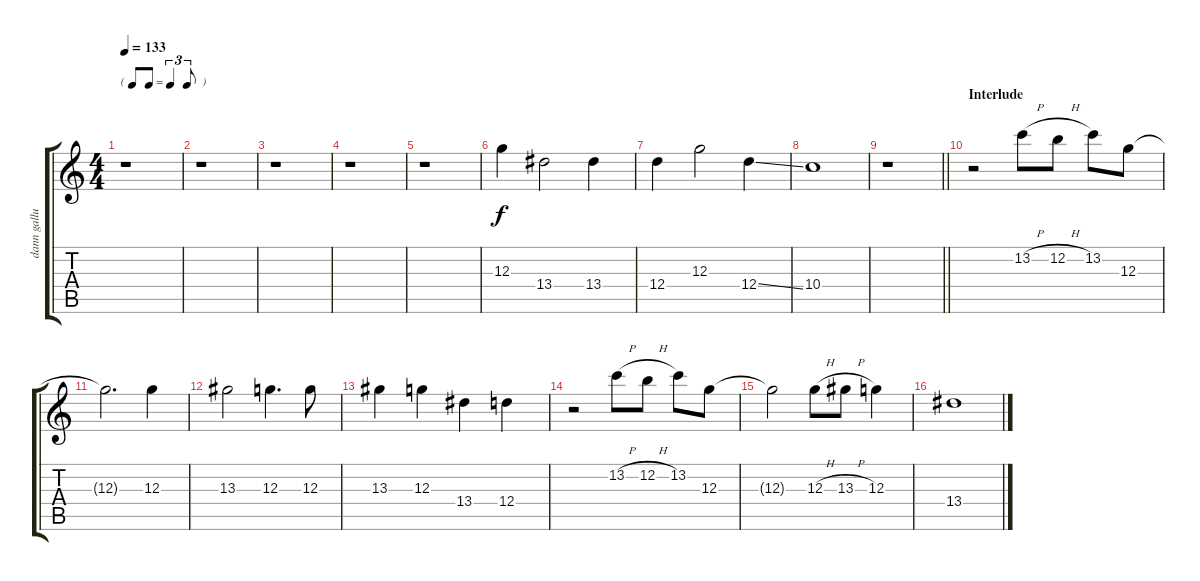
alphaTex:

\track ("dann gallucci" "dann gallu") {instrument electricguitarjazz}
\staff {score tabs}
\tuning (E4 B3 G3 D3 A2 E2) {hide}
\ts (4 4)
\tf triplet8th
\tempo 133
\clef g2
\ks c
r.1{dy f} |
r.1 |
r.1 |
r.1 |
r.1 |
12.3.4 13.4.2 13.4.4 |
12.4.4 12.3.2 12.4{ss}.4 |
10.4.1 |
\barLineRight lightlight
r.1 |
\section ("" "Interlude")
r.2 13.2{h}.8 12.2{h}.8 13.2.8 12.3.8 |
12.3{t}.2{d} 12.3.4 |
13.3.2 12.3.4{d} 12.3.8 |
13.3.4 12.3.4 13.4.4 12.4.4 |
r.2 13.2{h}.8 12.2{h}.8 13.2.8 12.3.8 |
12.3{t}.2 12.3{h}.8 13.3{h}.8 12.3.4 |
13.4.1
